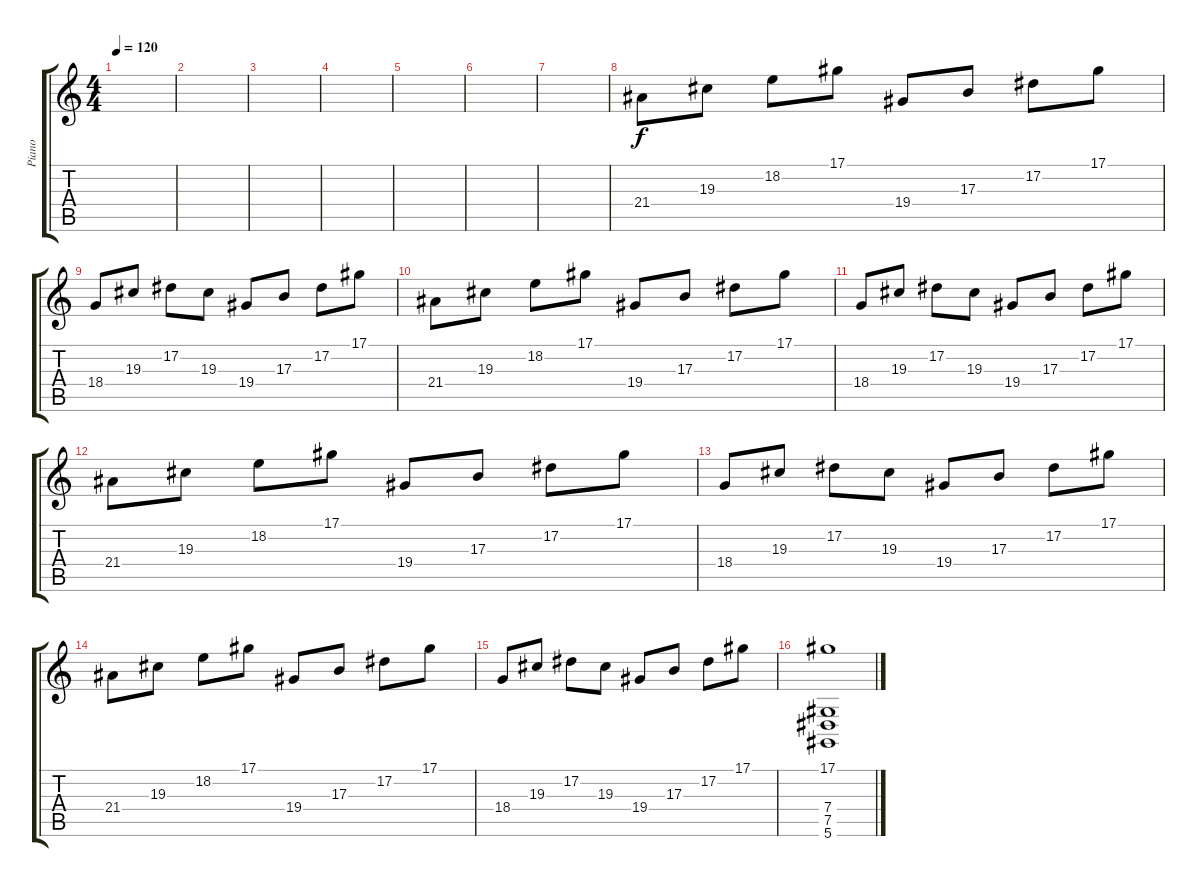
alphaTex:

\track ("Piano" "Piano") {instrument acousticgrandpiano}
\staff {score tabs}
\tuning (Eb4 Bb3 Gb3 Db3 Ab2 Eb2) {hide}
\ts (4 4)
\tempo 120
\clef g2
\ks c
|
|
|
|
|
|
|
21.4.8{dy f} 19.3.8 18.2.8 17.1.8 19.4.8 17.3.8 17.2.8 17.1.8 |
18.4.8 19.3.8 17.2.8 19.3.8 19.4.8 17.3.8 17.2.8 17.1.8 |
21.4.8 19.3.8 18.2.8 17.1.8 19.4.8 17.3.8 17.2.8 17.1.8 |
18.4.8 19.3.8 17.2.8 19.3.8 19.4.8 17.3.8 17.2.8 17.1.8 |
21.4.8 19.3.8 18.2.8 17.1.8 19.4.8 17.3.8 17.2.8 17.1.8 |
18.4.8 19.3.8 17.2.8 19.3.8 19.4.8 17.3.8 17.2.8 17.1.8 |
21.4.8 19.3.8 18.2.8 17.1.8 19.4.8 17.3.8 17.2.8 17.1.8 |
18.4.8 19.3.8 17.2.8 19.3.8 19.4.8 17.3.8 17.2.8 17.1.8 |
(17.1 7.4 7.5 5.6).1
